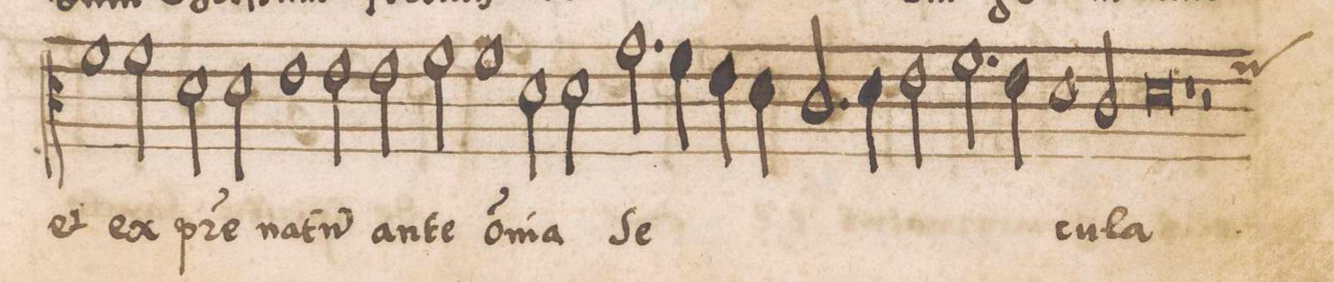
**kern	**text
*I"CANTVS	*
*clefC3	*
*k[]	*
*met(c|)	*
*M2/1	*
1f	et
=26	=26
2f\	ex
2d\	p(at)-
2d\	-re
=27	=27
1e	na-
2e\	-tu(m)
2e\	an-
=28	=28
2f\	-te
1f	o(m)-
2d\	-ni-
=29	=29
2d\	-a
2.g\	Se-
4f\	.
4e\	.
4d\	.
=30	=30
2.c/	-­-
4d\	.
2e\	.
2.f\	.
=31	=31
4e\	.
1d	-cu-
2c/	-la
=32	=32
*custos:f	*
0d	.
=33	=33
*-	*-
